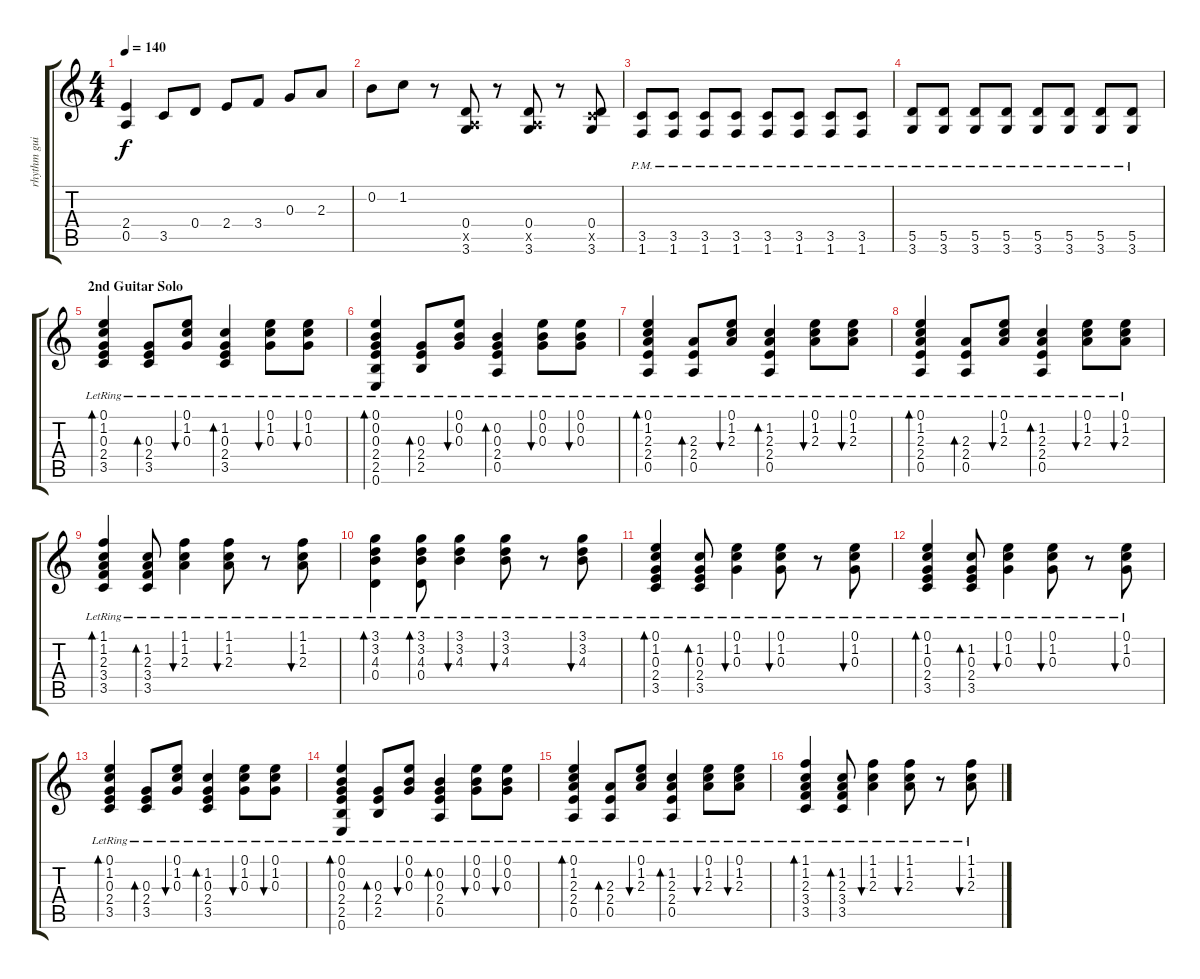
\track ("rhythm guitar" "rhythm gui") {instrument acousticguitarsteel}
\staff {score tabs}
\tuning (E4 B3 G3 D3 A2 E2) {hide}
\ts (4 4)
\tempo 140
\clef g2
\ks c
(2.4{t} 0.5{t}).4{dy f} 3.5.8 0.4.8 2.4.8 3.4.8 0.3.8 2.3.8 |
0.2.8 1.2.8 r.8 (0.4 0.5{x} 3.6).8 r.8 (0.4 0.5{x} 3.6).8 r.8 (0.4 3.5{x} 3.6).8 |
(3.5{pm} 1.6{pm}).8 (3.5{pm} 1.6{pm}).8 (3.5{pm} 1.6{pm}).8 (3.5{pm} 1.6{pm}).8 (3.5{pm} 1.6{pm}).8 (3.5{pm} 1.6{pm}).8 (3.5{pm} 1.6{pm}).8 (3.5{pm} 1.6{pm}).8 |
(5.5{pm} 3.6{pm}).8 (5.5{pm} 3.6{pm}).8 (5.5{pm} 3.6{pm}).8 (5.5{pm} 3.6{pm}).8 (5.5{pm} 3.6{pm}).8 (5.5{pm} 3.6{pm}).8 (5.5{pm} 3.6{pm}).8 (5.5{pm} 3.6{pm}).8 |
\section ("" "2nd Guitar Solo")
(0.1{lr} 1.2{lr} 0.3{lr} 2.4{lr} 3.5{lr}).4{bd 240} (0.3{lr} 2.4{lr} 3.5).8{bd 120} (0.1{lr} 1.2{lr} 0.3{lr}).8{bu 120} (1.2 0.3 2.4{lr} 3.5{lr}).4{bd 240} (0.1{lr} 1.2{lr} 0.3{lr}).8{bu 120} (0.1{lr} 1.2{lr} 0.3{lr}).8{bu 120} |
(0.1{lr} 0.2{lr} 0.3{lr} 2.4{lr} 2.5{lr} 0.6).4{bd 240} (0.3{lr} 2.4{lr} 2.5).8{bd 120} (0.1{lr} 0.2{lr} 0.3{lr}).8{bu 120} (0.2 0.3 2.4{lr} 0.5{lr}).4{bd 240} (0.1{lr} 0.2{lr} 0.3{lr}).8{bu 120} (0.1{lr} 0.2{lr} 0.3{lr}).8{bu 120} |
(0.1{lr} 1.2{lr} 2.3{lr} 2.4{lr} 0.5{lr}).4{bd 240} (2.3{lr} 2.4{lr} 0.5).8{bd 120} (0.1{lr} 1.2{lr} 2.3{lr}).8{bu 120} (1.2 2.3 2.4{lr} 0.5{lr}).4{bd 240} (0.1{lr} 1.2{lr} 2.3{lr}).8{bu 120} (0.1{lr} 1.2{lr} 2.3{lr}).8{bu 120} |
(0.1{lr} 1.2{lr} 2.3{lr} 2.4{lr} 0.5{lr}).4{bd 240} (2.3{lr} 2.4{lr} 0.5).8{bd 120} (0.1{lr} 1.2{lr} 2.3{lr}).8{bu 120} (1.2 2.3 2.4{lr} 0.5{lr}).4{bd 240} (0.1{lr} 1.2{lr} 2.3{lr}).8{bu 120} (0.1{lr} 1.2{lr} 2.3{lr}).8{bu 120} |
(1.1{lr} 1.2{lr} 2.3{lr} 3.4{lr} 3.5{lr}).4{bd 120} (1.2{lr} 2.3{lr} 3.4{lr} 3.5{lr}).8{bd 120} (1.1{lr} 1.2{lr} 2.3{lr}).4{bu 120} (1.1{lr} 1.2{lr} 2.3{lr}).8{bu 120} r.8 (1.1{lr} 1.2{lr} 2.3{lr}).8{bu 120} |
(3.1{lr} 3.2{lr} 4.3{lr} 0.4{lr}).4{bd 120} (3.1{lr} 3.2{lr} 4.3{lr} 0.4{lr}).8{bd 120} (3.1{lr} 3.2{lr} 4.3{lr}).4{bu 120} (3.1{lr} 3.2{lr} 4.3{lr}).8{bu 120} r.8 (3.1{lr} 3.2{lr} 4.3{lr}).8{bu 120} |
(0.1{lr} 1.2{lr} 0.3{lr} 2.4{lr} 3.5{lr}).4{bd 120} (1.2{lr} 0.3{lr} 2.4{lr} 3.5{lr}).8{bd 120} (0.1{lr} 1.2{lr} 0.3{lr}).4{bu 120} (0.1{lr} 1.2{lr} 0.3{lr}).8{bu 120} r.8 (0.1{lr} 1.2{lr} 0.3{lr}).8{bu 120} |
(0.1{lr} 1.2{lr} 0.3{lr} 2.4{lr} 3.5{lr}).4{bd 120} (1.2{lr} 0.3{lr} 2.4{lr} 3.5{lr}).8{bd 120} (0.1{lr} 1.2{lr} 0.3{lr}).4{bu 120} (0.1{lr} 1.2{lr} 0.3{lr}).8{bu 120} r.8 (0.1{lr} 1.2{lr} 0.3{lr}).8{bu 120} |
(0.1{lr} 1.2{lr} 0.3{lr} 2.4{lr} 3.5{lr}).4{bd 240} (0.3{lr} 2.4{lr} 3.5).8{bd 120} (0.1{lr} 1.2{lr} 0.3{lr}).8{bu 120} (1.2 0.3 2.4{lr} 3.5{lr}).4{bd 240} (0.1{lr} 1.2{lr} 0.3{lr}).8{bu 120} (0.1{lr} 1.2{lr} 0.3{lr}).8{bu 120} |
(0.1{lr} 0.2{lr} 0.3{lr} 2.4{lr} 2.5{lr} 0.6).4{bd 240} (0.3{lr} 2.4{lr} 2.5).8{bd 120} (0.1{lr} 0.2{lr} 0.3{lr}).8{bu 120} (0.2 0.3 2.4{lr} 0.5{lr}).4{bd 240} (0.1{lr} 0.2{lr} 0.3{lr}).8{bu 120} (0.1{lr} 0.2{lr} 0.3{lr}).8{bu 120} |
(0.1{lr} 1.2{lr} 2.3{lr} 2.4{lr} 0.5{lr}).4{bd 240} (2.3{lr} 2.4{lr} 0.5).8{bd 120} (0.1{lr} 1.2{lr} 2.3{lr}).8{bu 120} (1.2 2.3 2.4{lr} 0.5{lr}).4{bd 240} (0.1{lr} 1.2{lr} 2.3{lr}).8{bu 120} (0.1{lr} 1.2{lr} 2.3{lr}).8{bu 120} |
(1.1{lr} 1.2{lr} 2.3{lr} 3.4{lr} 3.5{lr}).4{bd 120} (1.2{lr} 2.3{lr} 3.4{lr} 3.5{lr}).8{bd 120} (1.1{lr} 1.2{lr} 2.3{lr}).4{bu 120} (1.1{lr} 1.2{lr} 2.3{lr}).8{bu 120} r.8 (1.1{lr} 1.2{lr} 2.3{lr}).8{bu 120}
